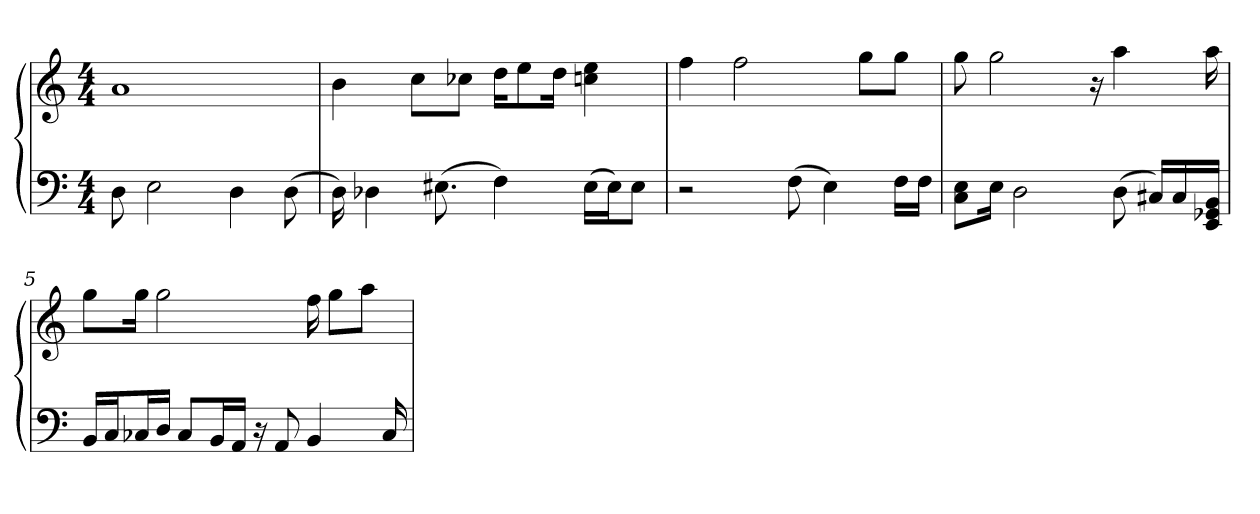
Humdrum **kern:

**kern	**kern
*part1	*part1
*staff2	*staff1
*clefF4	*clefG2
*k[]	*k[]
*M4/4	*M4/4
=1	=1
8D	1a
2E	.
4D	.
(8D	.
=2	=2
16D)	4b
4D-X	.
.	8cc\L
(8.E#X	.
.	8cc-X\J
4F)	16dd\KL
.	8ee\
.	16dd\Jk
(16E#\LL	4ccn 4ee
16E#\J)	.
8E#\J	.
=3	=3
2r	4ff
.	2ff
(8F	.
4E)	.
.	8gg\L
16F\LL	8gg\J
16F\JJ	.
=4	=4
8C\ 8E\L	8gg
16E\Jk	2gg
2D	.
.	16r
(8D	4aa
16C#X/LL)	.
16C#/	.
16EE/ 16GG-X/ 16BB/JJ	16aa
=5	=5
16BB/LL	8gg\L
16C/J	.
16C-X/L	16gg\Jk
16D/JJ	2gg
8C-/L	.
16BB/L	.
16AA/JJ	.
16r	.
8AA	.
4BB	16ff
.	8gg\L
.	8aa\J
16C-	.
=	=
*-	*-
